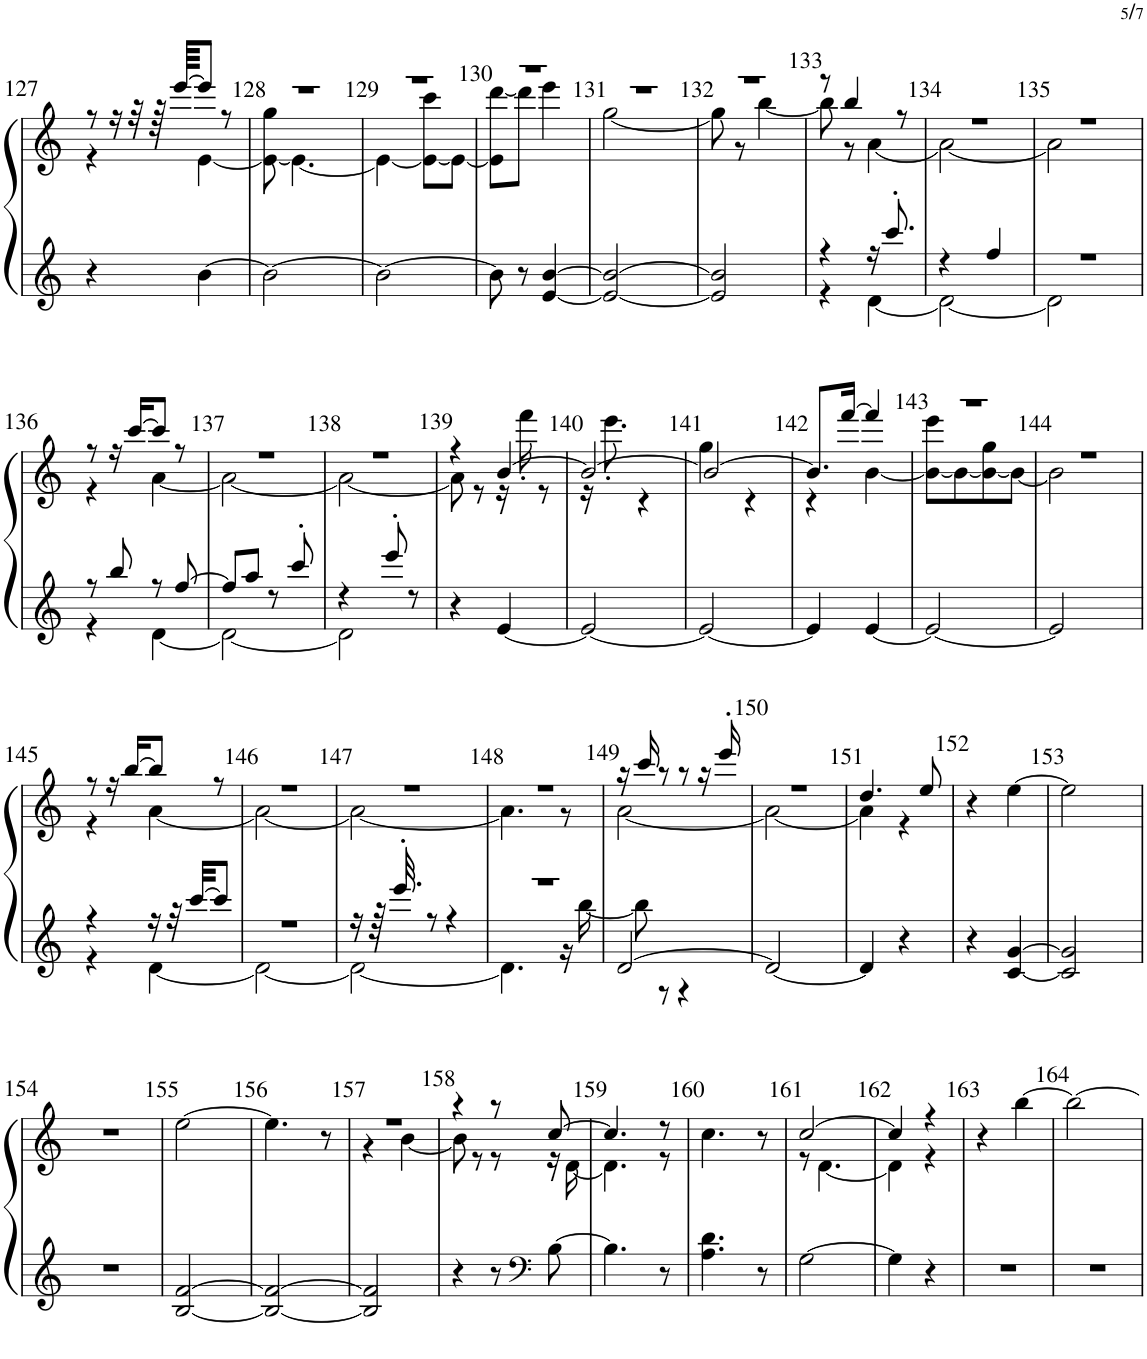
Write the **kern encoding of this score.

**kern	**kern
*part1	*part1
*staff2	*staff1
*I"ピアノ	*
!!LO:PB:g=z
*clefG2	*clefF4
*k[]	*k[]
*M4/8	*M4/8
=127	=127
*	*^
4r	8r	4r
.	16r	.
.	32r	.
.	64r	.
.	[64eee/KKKL	.
[4b\	8eee/J]	[4e\
.	8r	.
=128	=128	=128
2b\_	2r	8e\_ 8gg\
.	.	4.e\_
=129	=129	=129
2b\_	2r	4e\_
.	.	8e\_ 8ccc\L
.	.	8e\J_
=130	=130	=130
8b\]	2r	8e\] [8ddd\L
8r	.	8ddd\J]
[4e/ [4b/	.	4eee\
=131	=131	=131
2e/_ 2b/_	2r	[2gg\
=132	=132	=132
2e/] 2b/]	2r	8gg\]
.	.	8r
.	.	[4bb\
=133	=133	=133
*^	*	*
4r	4r	8r	8bb\]
.	.	4bb/	8r
16r	[4d\	.	[4a\
8.ccc'/	.	.	.
.	.	8r	.
=134	=134	=134	=134
4r	2d\_	2r	2a\_
4ff/	.	.	.
=135	=135	=135	=135
2r	2d\]	2r	2a\]
!!LO:LB:g=z	!!
=136	=136	=136	=136
8r	4r	8r	4r
8bb/	.	16r	.
.	.	[16ccc/KL	.
8r	[4d\	8ccc/J]	[4a\
[8ff/	.	8r	.
=137	=137	=137	=137
8ff/L]	2d\_	2r	2a\_
8aa/J	.	.	.
8r	.	.	.
8ccc'/	.	.	.
=138	=138	=138	=138
4r	2d\]	2r	2a\_
8eee'/	.	.	.
8r	.	.	.
*v	*v	*	*
=139	=139	=139
4r	4r	8a\]
.	.	8r
[4e/	[4b/	16r
.	.	16fff'\
.	.	8r
=140	=140	=140
2e/_	2b/_	16r
.	.	8.eee'\
.	.	4r
=141	=141	=141
2e/_	2b/_	4gg\
.	.	4r
=142	=142	=142
4e/]	8.b/L]	4r
.	[16fff/Jk	.
[4e/	4fff/]	[4b\
=143	=143	=143
2e/_	2r	8b\_ 8eee\L
.	.	8b\_
.	.	8b\_ 8gg\
.	.	8b\J_
=144	=144	=144
2e/]	2r	2b\]
!!LO:LB:g=z	!!
=145	=145	=145
*^	*	*
4r	4r	8r	4r
.	.	16r	.
.	.	[16bb/KL	.
16r	[4d\	8bb/J]	[4a\
32r	.	.	.
[32ccc/KKL	.	.	.
8ccc/J]	.	8r	.
=146	=146	=146	=146
2r	2d\_	2r	2a\_
=147	=147	=147	=147
16r	2d\_	2r	2a\_
64r	.	.	.
32.eee'/	.	.	.
8r	.	.	.
4r	.	.	.
=148	=148	=148	=148
2r	4.d\]	2r	4.a\]
.	16r	.	8r
.	[16bb\	.	.
=149	=149	=149	=149
[2d/	8bb\]	16r	[2a\
.	.	16ccc/	.
.	8r	8r	.
.	4r	8r	.
.	.	16r	.
.	.	16eee'/	.
*v	*v	*	*
=150	=150	=150
2d/_	2r	2a\_
=151	=151	=151
4d/]	4.dd/	4a\]
4r	.	4r
.	8ee/	.
*	*v	*v
=152	=152
4r	4r
[4c/ [4g/	[4ee\
=153	=153
2c/] 2g/]	2ee\]
!!LO:LB:g=z
=154	=154
2r	2r
=155	=155
[2B/ [2f/	[2ee\
=156	=156
2B/_ 2f/_	4.ee\]
.	8r
=157	=157
*	*^
2B/] 2f/]	2r	4r
.	.	[4b\
=158	=158	=158
4r	4r	8b\]
.	.	8r
8r	8r	8r
*clefF4	*	*
[8B\	[8cc/	16r
.	.	[16d\
=159	=159	=159
4.B\]	4.cc/]	4.d\]
8r	8r	8r
*	*v	*v
=160	=160
4.A\ 4.d\	4.cc\
8r	8r
=161	=161
*	*^
[2G\	[2cc/	8r
.	.	[4.d\
=162	=162	=162
4G\]	4cc/]	4d\]
4r	4r	4r
*	*v	*v
=163	=163
2r	4r
.	[4bb\
=164	=164
2r	2bb\_
=	=
*-	*-
